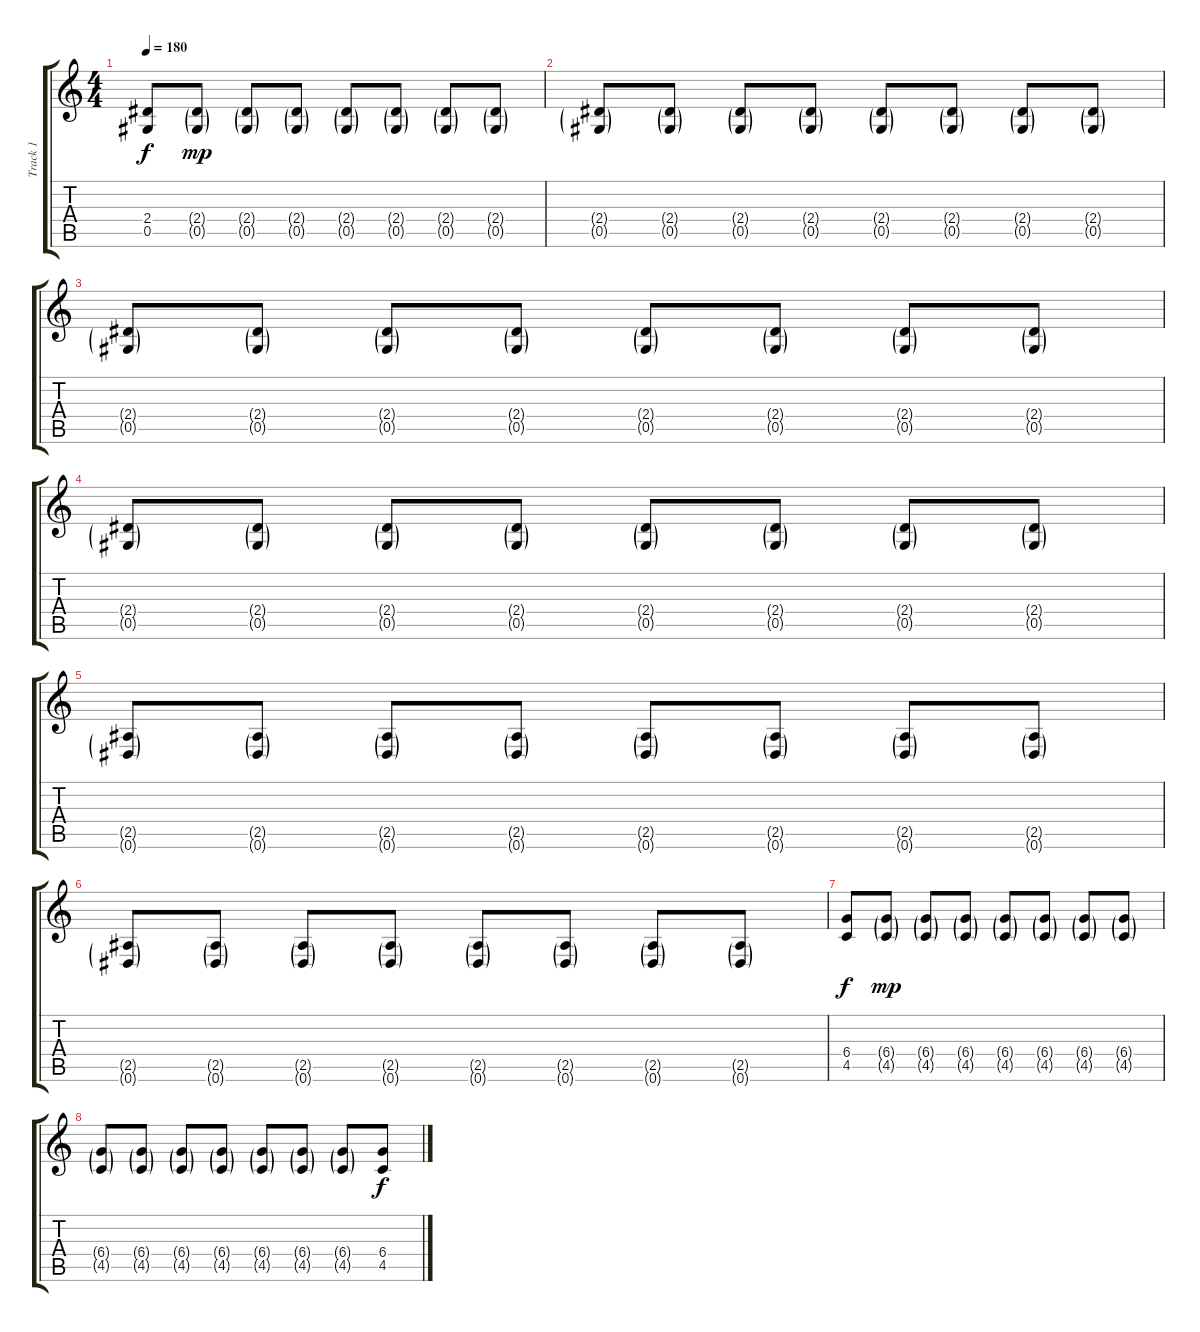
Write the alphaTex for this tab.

\track ("Track 1" "Track 1") {instrument overdrivenguitar}
\staff {score tabs}
\tuning (Eb4 Bb3 Gb3 Db3 Ab2 Eb2) {hide}
\ts (4 4)
\tempo 180
\clef g2
\ks c
(2.4 0.5).8{dy f} (2.4{g} 0.5{g}).8{dy mp} (2.4{g} 0.5{g}).8 (2.4{g} 0.5{g}).8 (2.4{g} 0.5{g}).8 (2.4{g} 0.5{g}).8 (2.4{g} 0.5{g}).8 (2.4{g} 0.5{g}).8 |
(2.4{g} 0.5{g}).8 (2.4{g} 0.5{g}).8 (2.4{g} 0.5{g}).8 (2.4{g} 0.5{g}).8 (2.4{g} 0.5{g}).8 (2.4{g} 0.5{g}).8 (2.4{g} 0.5{g}).8 (2.4{g} 0.5{g}).8 |
(2.4{g} 0.5{g}).8 (2.4{g} 0.5{g}).8 (2.4{g} 0.5{g}).8 (2.4{g} 0.5{g}).8 (2.4{g} 0.5{g}).8 (2.4{g} 0.5{g}).8 (2.4{g} 0.5{g}).8 (2.4{g} 0.5{g}).8 |
(2.4{g} 0.5{g}).8 (2.4{g} 0.5{g}).8 (2.4{g} 0.5{g}).8 (2.4{g} 0.5{g}).8 (2.4{g} 0.5{g}).8 (2.4{g} 0.5{g}).8 (2.4{g} 0.5{g}).8 (2.4{g} 0.5{g}).8 |
(2.5{g} 0.6{g}).8 (2.5{g} 0.6{g}).8 (2.5{g} 0.6{g}).8 (2.5{g} 0.6{g}).8 (2.5{g} 0.6{g}).8 (2.5{g} 0.6{g}).8 (2.5{g} 0.6{g}).8 (2.5{g} 0.6{g}).8 |
(2.5{g} 0.6{g}).8 (2.5{g} 0.6{g}).8 (2.5{g} 0.6{g}).8 (2.5{g} 0.6{g}).8 (2.5{g} 0.6{g}).8 (2.5{g} 0.6{g}).8 (2.5{g} 0.6{g}).8 (2.5{g} 0.6{g}).8 |
(6.4 4.5).8{dy f} (6.4{g} 4.5{g}).8{dy mp} (6.4{g} 4.5{g}).8 (6.4{g} 4.5{g}).8 (6.4{g} 4.5{g}).8 (6.4{g} 4.5{g}).8 (6.4{g} 4.5{g}).8 (6.4{g} 4.5{g}).8 |
(6.4{g} 4.5{g}).8 (6.4{g} 4.5{g}).8 (6.4{g} 4.5{g}).8 (6.4{g} 4.5{g}).8 (6.4{g} 4.5{g}).8 (6.4{g} 4.5{g}).8 (6.4{g} 4.5{g}).8 (6.4{ss} 4.5{ss}).8{dy f}
